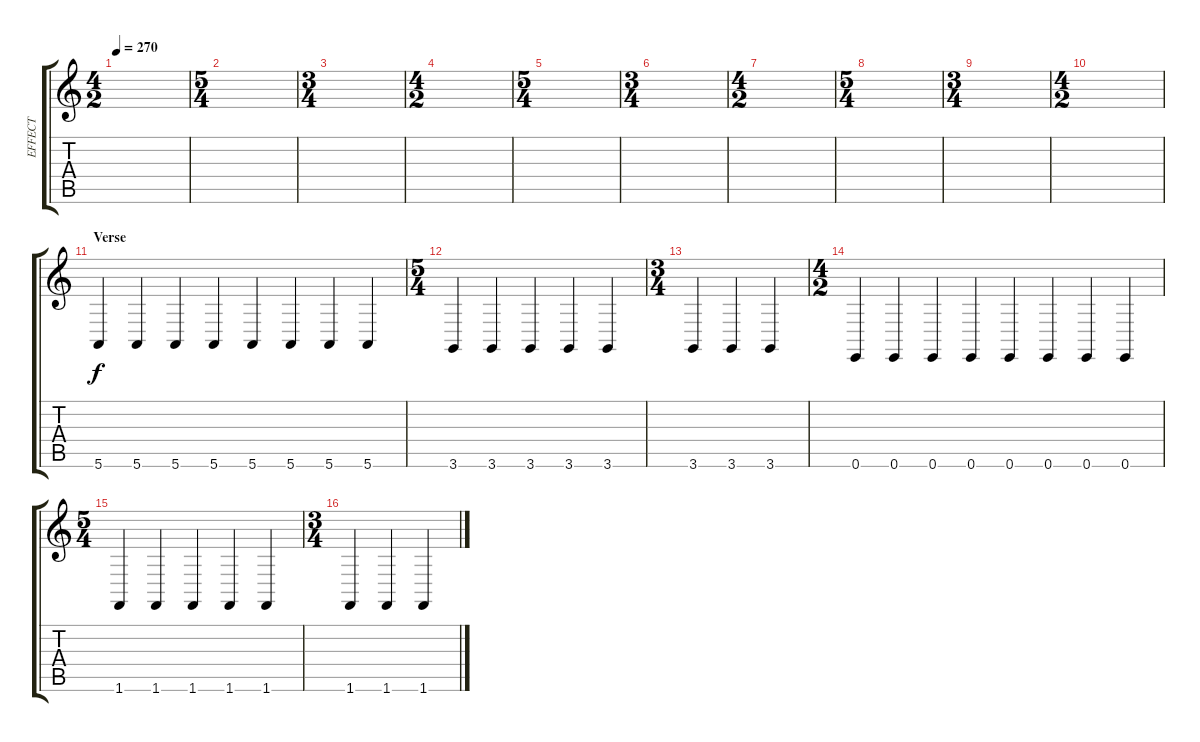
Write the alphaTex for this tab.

\track ("EFFECT" "EFFECT") {instrument lead8bassandlead}
\staff {score tabs}
\tuning (E4 B3 G3 D3 A2 E2) {hide}
\ts (4 2)
\tempo 270
\clef g2
\ks c
|
\ts (5 4)
|
\ts (3 4)
|
\ts (4 2)
|
\ts (5 4)
|
\ts (3 4)
|
\ts (4 2)
|
\ts (5 4)
|
\ts (3 4)
|
\ts (4 2)
|
\section ("" "Verse")
5.6.4 5.6.4 5.6.4 5.6.4 5.6.4 5.6.4 5.6.4 5.6.4 |
\ts (5 4)
3.6.4 3.6.4 3.6.4 3.6.4 3.6.4 |
\ts (3 4)
3.6.4 3.6.4 3.6.4 |
\ts (4 2)
0.6.4 0.6.4 0.6.4 0.6.4 0.6.4 0.6.4 0.6.4 0.6.4 |
\ts (5 4)
1.6.4 1.6.4 1.6.4 1.6.4 1.6.4 |
\ts (3 4)
1.6.4 1.6.4 1.6.4
